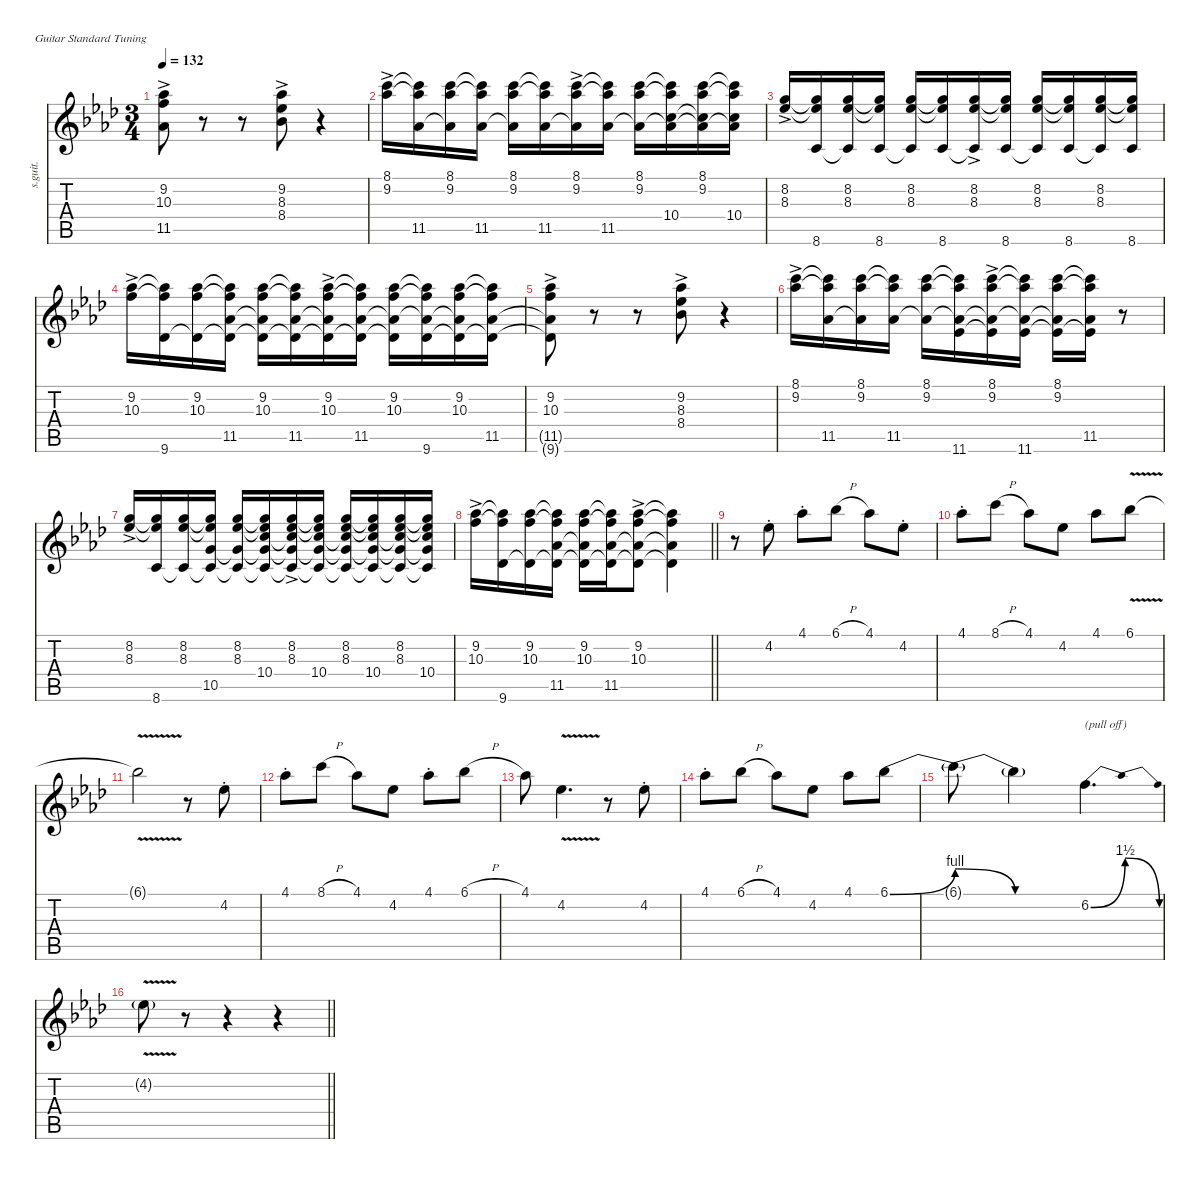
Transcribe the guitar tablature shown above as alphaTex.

\defaultSystemsLayout 4
\hideDynamics
\bracketExtendMode nobrackets
\otherSystemsTrackNameOrientation horizontal
\track ("Tim Reynolds" "s.guit.") {defaultSystemsLayout 8 instrument acousticguitarsteel}
\staff {score tabs}
\tuning (E4 B3 G3 D3 A2 E2)
\ts (3 4)
\tempo 132
\clef g2
\ks ab
(9.2{ac acc b} 10.3{ac acc forcenatural} 11.5{t acc b}).8{dy f beam Down} r.8{beam Down} r.8{beam Down} (9.2{ac acc b} 8.3{ac acc b} 8.4{ac acc b}).8{beam Down} r.4{beam Down} |
(8.1{ac acc forcenatural} 9.2{ac acc b}).16{dy mf beam Down} (8.1{t acc forcenatural} 9.2{t acc b} 11.5{acc b}).16{dy f beam Down} (8.1{acc forcenatural} 9.2{acc b} 11.5{t acc b}).16{dy mf beam Down} (8.1{t acc forcenatural} 9.2{t acc b} 11.5{acc b}).16{dy f beam Down} (8.1{acc forcenatural} 9.2{acc b} 11.5{t acc b}).16{dy mf beam Down} (8.1{t acc forcenatural} 9.2{t acc b} 11.5{acc b}).16{dy f beam Down} (8.1{ac acc forcenatural} 9.2{ac acc b} 11.5{t acc b}).16{beam Down} (8.1{t acc forcenatural} 9.2{t acc b} 11.5{acc b}).16{beam Down} (8.1{acc forcenatural} 9.2{acc b} 11.5{t acc b}).16{dy mf beam Down} (8.1{t acc forcenatural} 9.2{t acc b} 10.4{acc forcenatural} 11.5{t acc b}).16{dy f beam Down} (8.1{acc forcenatural} 9.2{acc b} 10.4{t acc forcenatural} 11.5{t acc b}).16{dy mf beam Down} (8.1{t acc forcenatural} 9.2{t acc b} 10.4{acc forcenatural} 11.5{t acc b}).16{dy f beam Down} |
(8.2{ac acc forcenatural} 8.3{ac acc b}).16{dy mf beam Up} (8.2{t acc forcenatural} 8.3{t acc b} 8.6{acc forcenatural}).16{dy f beam Up} (8.2{acc forcenatural} 8.3{acc b} 8.6{t acc forcenatural}).16{dy mf beam Up} (8.2{t acc forcenatural} 8.3{t acc b} 8.6{acc forcenatural}).16{dy f beam Up} (8.2{acc forcenatural} 8.3{acc b} 8.6{t acc forcenatural}).16{dy mf beam Up} (8.2{t acc forcenatural} 8.3{t acc b} 8.6{acc forcenatural}).16{dy f beam Up} (8.2{ac acc forcenatural} 8.3{ac acc b} 8.6{t acc forcenatural}).16{beam Up} (8.2{t acc forcenatural} 8.3{t acc b} 8.6{acc forcenatural}).16{beam Up} (8.2{acc forcenatural} 8.3{acc b} 8.6{t acc forcenatural}).16{dy mf beam Up} (8.2{t acc forcenatural} 8.3{t acc b} 8.6{acc forcenatural}).16{dy f beam Up} (8.2{acc forcenatural} 8.3{acc b} 8.6{t acc forcenatural}).16{dy mf beam Up} (8.2{t acc forcenatural} 8.3{t acc b} 8.6{acc forcenatural}).16{dy f beam Up} |
(9.2{ac acc b} 10.3{ac acc forcenatural}).16{dy mf beam Down} (9.2{t acc b} 10.3{t acc forcenatural} 9.6{acc b}).16{dy f beam Down} (9.2{acc b} 10.3{acc forcenatural} 9.6{t acc b}).16{dy mf beam Down} (9.2{t acc b} 10.3{t acc forcenatural} 11.5{acc b} 9.6{t acc b}).16{dy f beam Down} (9.2{acc b} 10.3{acc forcenatural} 11.5{t acc b} 9.6{t acc b}).16{dy mf beam Down} (9.2{t acc b} 10.3{t acc forcenatural} 11.5{acc b} 9.6{t acc b}).16{dy f beam Down} (9.2{ac acc b} 10.3{ac acc forcenatural} 11.5{t acc b} 9.6{t acc b}).16{beam Down} (9.2{t acc b} 10.3{t acc forcenatural} 11.5{acc b} 9.6{t acc b}).16{beam Down} (9.2{acc b} 10.3{acc forcenatural} 11.5{t acc b} 9.6{t acc b}).16{dy mf beam Down} (9.2{t acc b} 10.3{t acc forcenatural} 11.5{t acc b} 9.6{acc b}).16{dy f beam Down} (9.2{acc b} 10.3{acc forcenatural} 11.5{t acc b} 9.6{t acc b}).16{dy mf beam Down} (9.2{t acc b} 10.3{t acc forcenatural} 11.5{acc b} 9.6{t acc b}).16{dy f beam Down} |
(9.2{ac acc b} 10.3{ac acc forcenatural} 11.5{t acc b} 9.6{t acc b}).8{beam Down} r.8{beam Down} r.8{beam Down} (9.2{ac acc b} 8.3{ac acc b} 8.4{ac acc b}).8{beam Down} r.4{beam Down} |
(8.1{ac acc forcenatural} 9.2{ac acc b}).16{dy mf beam Down} (8.1{t acc forcenatural} 9.2{t acc b} 11.5{acc b}).16{dy f beam Down} (8.1{acc forcenatural} 9.2{acc b} 11.5{t acc b}).16{dy mf beam Down} (8.1{t acc forcenatural} 9.2{t acc b} 11.5{acc b}).16{dy f beam Down} (8.1{acc forcenatural} 9.2{acc b} 11.5{t acc b}).16{dy mf beam Down} (8.1{t acc forcenatural} 9.2{t acc b} 11.5{t acc b} 11.6{acc b}).16{dy f beam Down} (8.1{ac acc forcenatural} 9.2{ac acc b} 11.5{t acc b} 11.6{t acc b}).16{beam Down} (8.1{t acc forcenatural} 9.2{t acc b} 11.5{t acc b} 11.6{acc b}).16{beam Down} (8.1{acc forcenatural} 9.2{acc b} 11.5{t acc b} 11.6{t acc b}).16{dy mf beam Down} (8.1{t acc forcenatural} 9.2{t acc b} 11.5{acc b} 11.6{t acc b}).16{dy f beam Down} r.8{beam Down} |
(8.2{ac acc forcenatural} 8.3{ac acc b}).16{dy mf beam Up} (8.2{t acc forcenatural} 8.3{t acc b} 8.6{acc forcenatural}).16{dy f beam Up} (8.2{acc forcenatural} 8.3{acc b} 8.6{t acc forcenatural}).16{dy mf beam Up} (8.2{t acc forcenatural} 8.3{t acc b} 10.5{acc forcenatural} 8.6{t acc forcenatural}).16{dy f beam Up} (8.2{acc forcenatural} 8.3{acc b} 10.5{t acc forcenatural} 8.6{t acc forcenatural}).16{dy mf beam Up} (8.2{t acc forcenatural} 8.3{t acc b} 10.4{acc forcenatural} 10.5{t acc forcenatural} 8.6{t acc forcenatural}).16{dy f beam Up} (8.2{ac acc forcenatural} 8.3{ac acc b} 10.4{t acc forcenatural} 10.5{t acc forcenatural} 8.6{t acc forcenatural}).16{beam Up} (8.2{t acc forcenatural} 8.3{t acc b} 10.4{acc forcenatural} 10.5{t acc forcenatural} 8.6{t acc forcenatural}).16{beam Up} (8.2{acc forcenatural} 8.3{acc b} 10.4{t acc forcenatural} 10.5{t acc forcenatural} 8.6{t acc forcenatural}).16{dy mf beam Up} (8.2{t acc forcenatural} 8.3{t acc b} 10.4{acc forcenatural} 10.5{t acc forcenatural} 8.6{t acc forcenatural}).16{dy f beam Up} (8.2{acc forcenatural} 8.3{acc b} 10.4{t acc forcenatural} 10.5{t acc forcenatural} 8.6{t acc forcenatural}).16{dy mf beam Up} (8.2{t acc forcenatural} 8.3{t acc b} 10.4{acc forcenatural} 10.5{t acc forcenatural} 8.6{t acc forcenatural}).16{dy f beam Up} |
\barLineRight lightlight
(9.2{ac acc b} 10.3{ac acc forcenatural}).16{dy mf beam Down} (9.2{t acc b} 10.3{t acc forcenatural} 9.6{acc b}).16{dy f beam Down} (9.2{acc b} 10.3{acc forcenatural} 9.6{t acc b}).16{dy mf beam Down} (9.2{t acc b} 10.3{t acc forcenatural} 11.5{acc b} 9.6{t acc b}).16{dy f beam Down} (9.2{acc b} 10.3{acc forcenatural} 11.5{t acc b} 9.6{t acc b}).16{dy mf beam Down} (9.2{t acc b} 10.3{t acc forcenatural} 11.5{acc b} 9.6{t acc b}).16{dy f beam Down} (9.2{ac acc b} 10.3{ac acc forcenatural} 11.5{t acc b} 9.6{t acc b}).8{beam Down} (9.2{t acc b} 10.3{t acc forcenatural} 11.5{t acc b} 9.6{t acc b}).4{beam Down} |
r.8{beam Down} 4.2{st acc b}.8{beam Down} 4.1{st acc b}.8{beam Down} 6.1{h acc b}.8{beam Down} 4.1{acc b}.8{beam Down} 4.2{st acc b}.8{beam Down} |
4.1{st acc b}.8{beam Down} 8.1{h acc forcenatural}.8{beam Down} 4.1{acc b}.8{beam Down} 4.2{acc b}.8{beam Down} 4.1{acc b}.8{beam Down} 6.1{v acc b}.8{beam Down} |
6.1{v t acc b}.2{beam Down} r.8{beam Down} 4.2{st acc b}.8{beam Down} |
4.1{st acc b}.8{beam Down} 8.1{h acc forcenatural}.8{beam Down} 4.1{acc b}.8{beam Down} 4.2{acc b}.8{beam Down} 4.1{st acc b}.8{beam Down} 6.1{h acc b}.8{beam Down} |
4.1{acc b}.8{beam Down} 4.2{v acc b}.4{d beam Down} r.8{beam Down} 4.2{st acc b}.8{beam Down} |
4.1{st acc b}.8{beam Down} 6.1{h acc b}.8{beam Down} 4.1{acc b}.8{beam Down} 4.2{acc b}.8{beam Down} 4.1{acc b}.8{beam Down} 6.1{be (bend 0 0 60 4) acc b}.8{beam Down} |
6.1{be (release 0 4 60 0) t}.8{beam Down} 6.1{be (hold 0 0 60 0) t acc b}.4{beam Down} 6.2{be (bendrelease 0 0 15 6 30 6 45 0) acc forcenatural}.4{d txt "(pull off)" beam Down} |
\barLineRight lightlight
4.2{v g acc b}.8{beam Down} r.8{beam Down} r.4{beam Down} r.4{beam Down}
